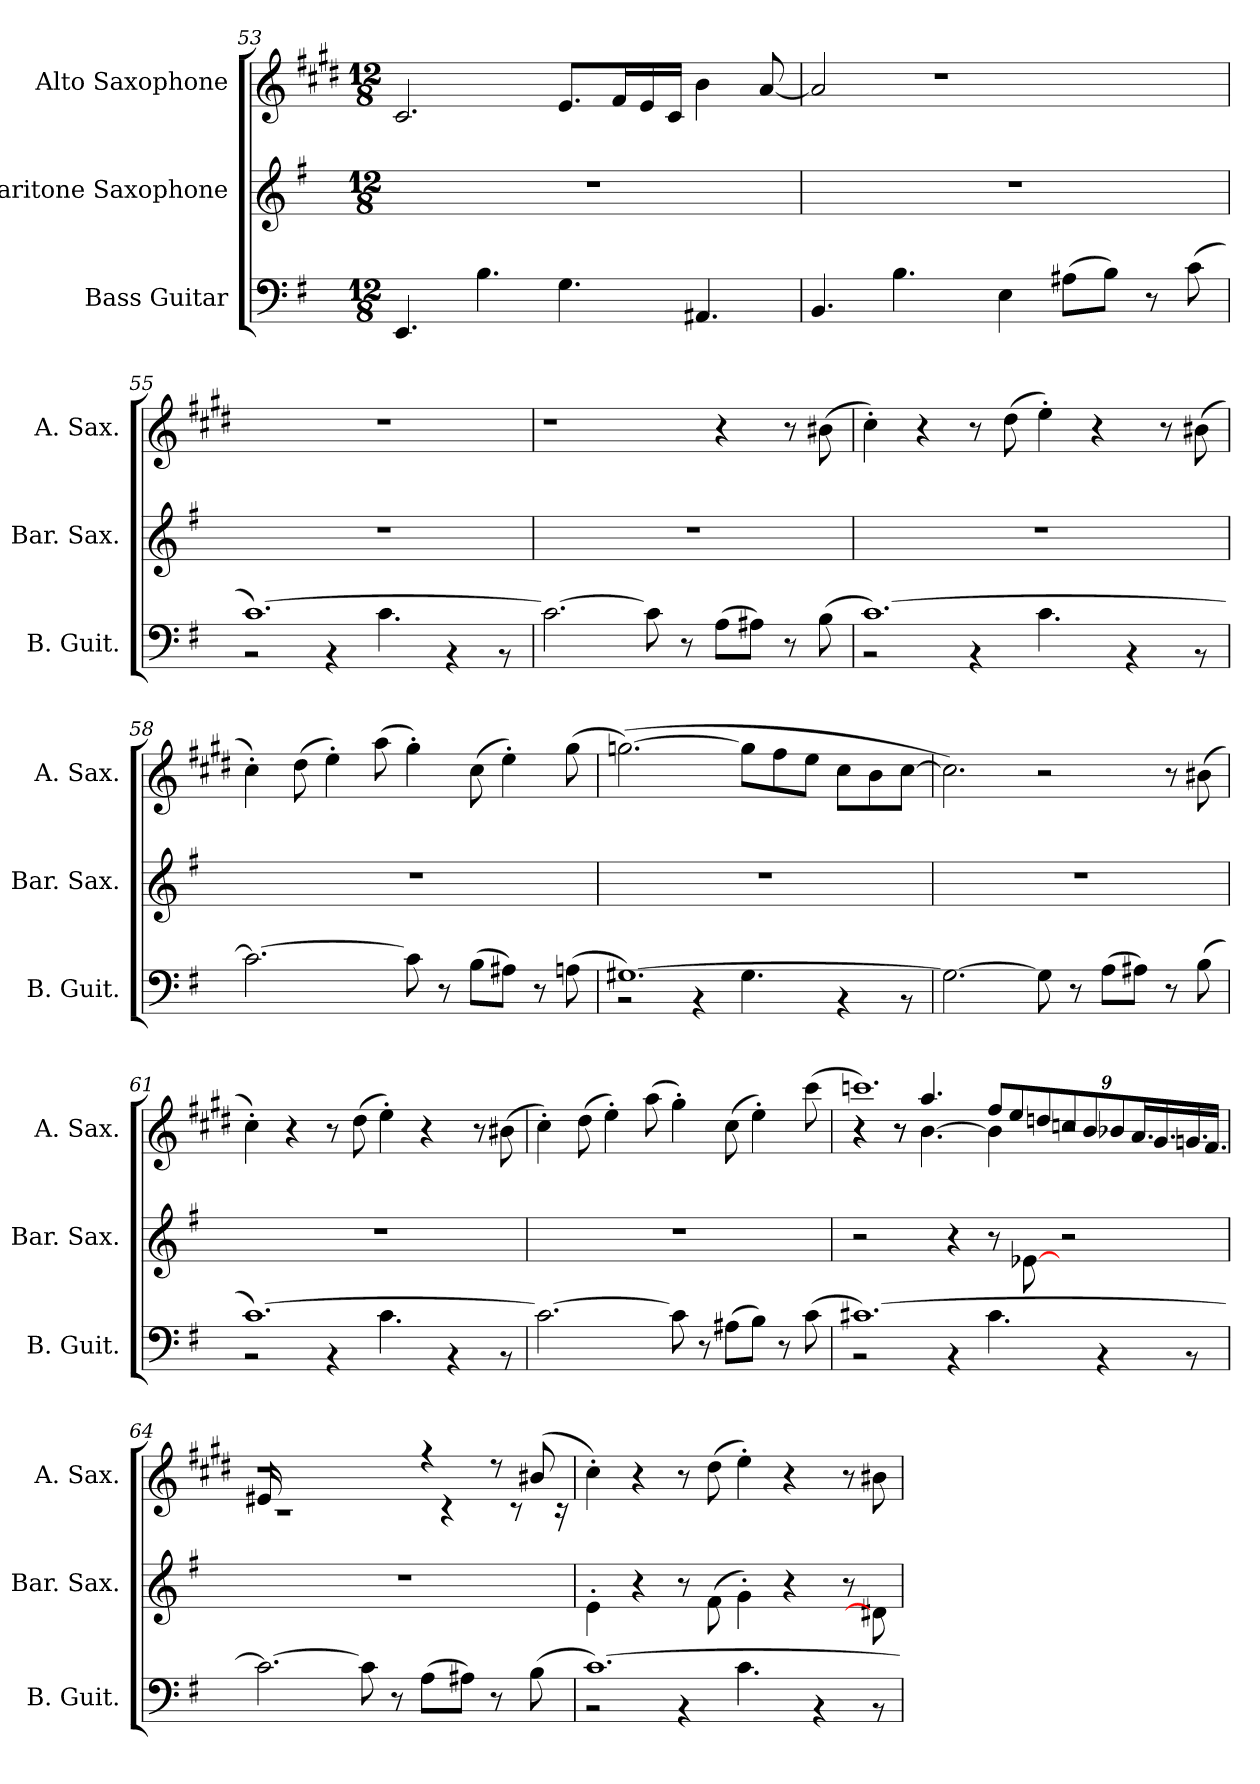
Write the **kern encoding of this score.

**kern	**kern	**kern
*part3	*part2	*part1
*staff3	*staff2	*staff1
*I"Bass Guitar	*I"Baritone Saxophone	*I"Alto Saxophone
*I'B. Guit.	*I'Bar. Sax.	*I'A. Sax.
*clefF4	*clefG2	*clefG2
*ITrd7c12	*ITrd12c21	*ITrd5c9
*k[f#]	*k[f#]	*k[f#]
*M12/8	*M12/8	*M12/8
=53	=53	=53
4.EEE/	1.r	2.E/
4.BB\	.	.
4.GG\	.	8.G/L
.	.	16A/L
.	.	16G/
.	.	16E/JJ
4.AAA#X/	.	4d\
.	.	[8c/
!!LO:LB:g=z
=54	=54	=54
4.BBB/	1.r	2c/]
4.BB\	.	.
.	.	1r
4EE\	.	.
(8AA#X\L	.	.
8BB\J)	.	.
8r	.	.
(8C\	.	.
=55	=55	=55
*^	*	*
[1.C)	2r	1.r	1.r
.	4r	.	.
.	4.C\	.	.
.	4r	.	.
.	8r	.	.
*v	*v	*	*
=56	=56	=56
2.C\_	1.r	1r
8C\]	.	.
8r	.	.
(8AA\L	.	4r
8AA#X\J)	.	.
8r	.	8r
(8BB\	.	(8d#X\
=57	=57	=57
*^	*	*
[1.C)	2r	1.r	4e'\)
.	.	.	4r
.	4r	.	8r
.	.	.	(8f#\
.	4.C\	.	4g'\)
.	.	.	4r
.	4r	.	.
.	.	.	8r
.	8r	.	(8d#X\
*v	*v	*	*
!!LO:LB:g=z
=58	=58	=58
2.C\_	1.r	4e'\)
.	.	(8f#\
.	.	4g'\)
.	.	(8cc\
8C\]	.	4b'\)
8r	.	.
(8BB\L	.	(8e\
8AA#X\J)	.	4g'\)
8r	.	.
(8AAn\	.	(8b\
=59	=59	=59
*^	*	*
[1.GG#X)	2r	1.r	([2.b-X\)
.	4r	.	.
.	4.GG#\	.	8b-\L]
.	.	.	8a\
.	.	.	8g\J
.	4r	.	8e\L
.	.	.	8d\
.	8r	.	[8e\J
*v	*v	*	*
=60	=60	=60
2.GG#\_	1.r	2.e\])
8GG#\]	.	2r
8r	.	.
(8AA\L	.	.
8AA#X\J)	.	.
8r	.	8r
(8BB\	.	(8d#X\
=61	=61	=61
*^	*	*
[1.C)	2r	1.r	4e'\)
.	.	.	4r
.	4r	.	8r
.	.	.	(8f#\
.	4.C\	.	4g'\)
.	.	.	4r
.	4r	.	.
.	.	.	8r
.	8r	.	(8d#X\
*v	*v	*	*
!!LO:LB:g=z
=62	=62	=62
2.C\_	1.r	4e'\)
.	.	(8f#\
.	.	4g'\)
.	.	(8cc\
8C\]	.	4b'\)
8r	.	.
(8AA#X\L	.	(8e\
8BB\J)	.	4g'\)
8r	.	.
(8C\	.	(8ee\
=63	=63	=63
*^	*	*^
*	*	*	*	*^
[1.C#X)	2r	2r	1.ee-X)	4r	4r
.	.	.	.	8r	8r
.	.	.	.	4.cc/	[4.d\
.	4r	4r	.	.	.
*	*	*	*	*Xbrackettup	*
.	4.C#\	8r	.	12a/L	4d\]
.	.	.	.	12g/	.
.	.	[8E-X\	.	.	.
.	.	.	.	12fn/	.
.	.	2r	.	12e-X/	2r
.	.	.	.	12d/	.
.	4r	.	.	.	.
.	.	.	.	12d-X/	.
.	.	.	.	24.c/L	.
.	.	.	.	24.B/	.
.	8r	.	.	24.B-X/	.
.	.	.	.	24.A/JJ	.
*v	*v	*	*	*v	*v
=64	=64	=64	=64
2.C#\_	1.r	1r	16G#X/
.	.	.	1r
8C#\]	.	.	.
8r	.	.	.
(8AA\L	.	4r	.
.	.	.	4r
8AA#X\J)	.	.	.
8r	.	8r	.
.	.	.	8r
(8BB\	.	(8d#X/	.
.	.	.	16r
*	*	*v	*v
!!LO:PB:g=z
=65	=65	=65
*^	*	*
[1.C)	2r	4E'\	4e'\)
.	.	4r	4r
.	4r	8r	8r
.	.	(8F#\	(8f#\
.	4.C\	4G'\)	4g'\)
.	.	4r	4r
.	4r	.	.
.	.	8r	8r
.	8r	8D#X\]	8d#X\
*v	*v	*	*
=	=	=
*-	*-	*-
